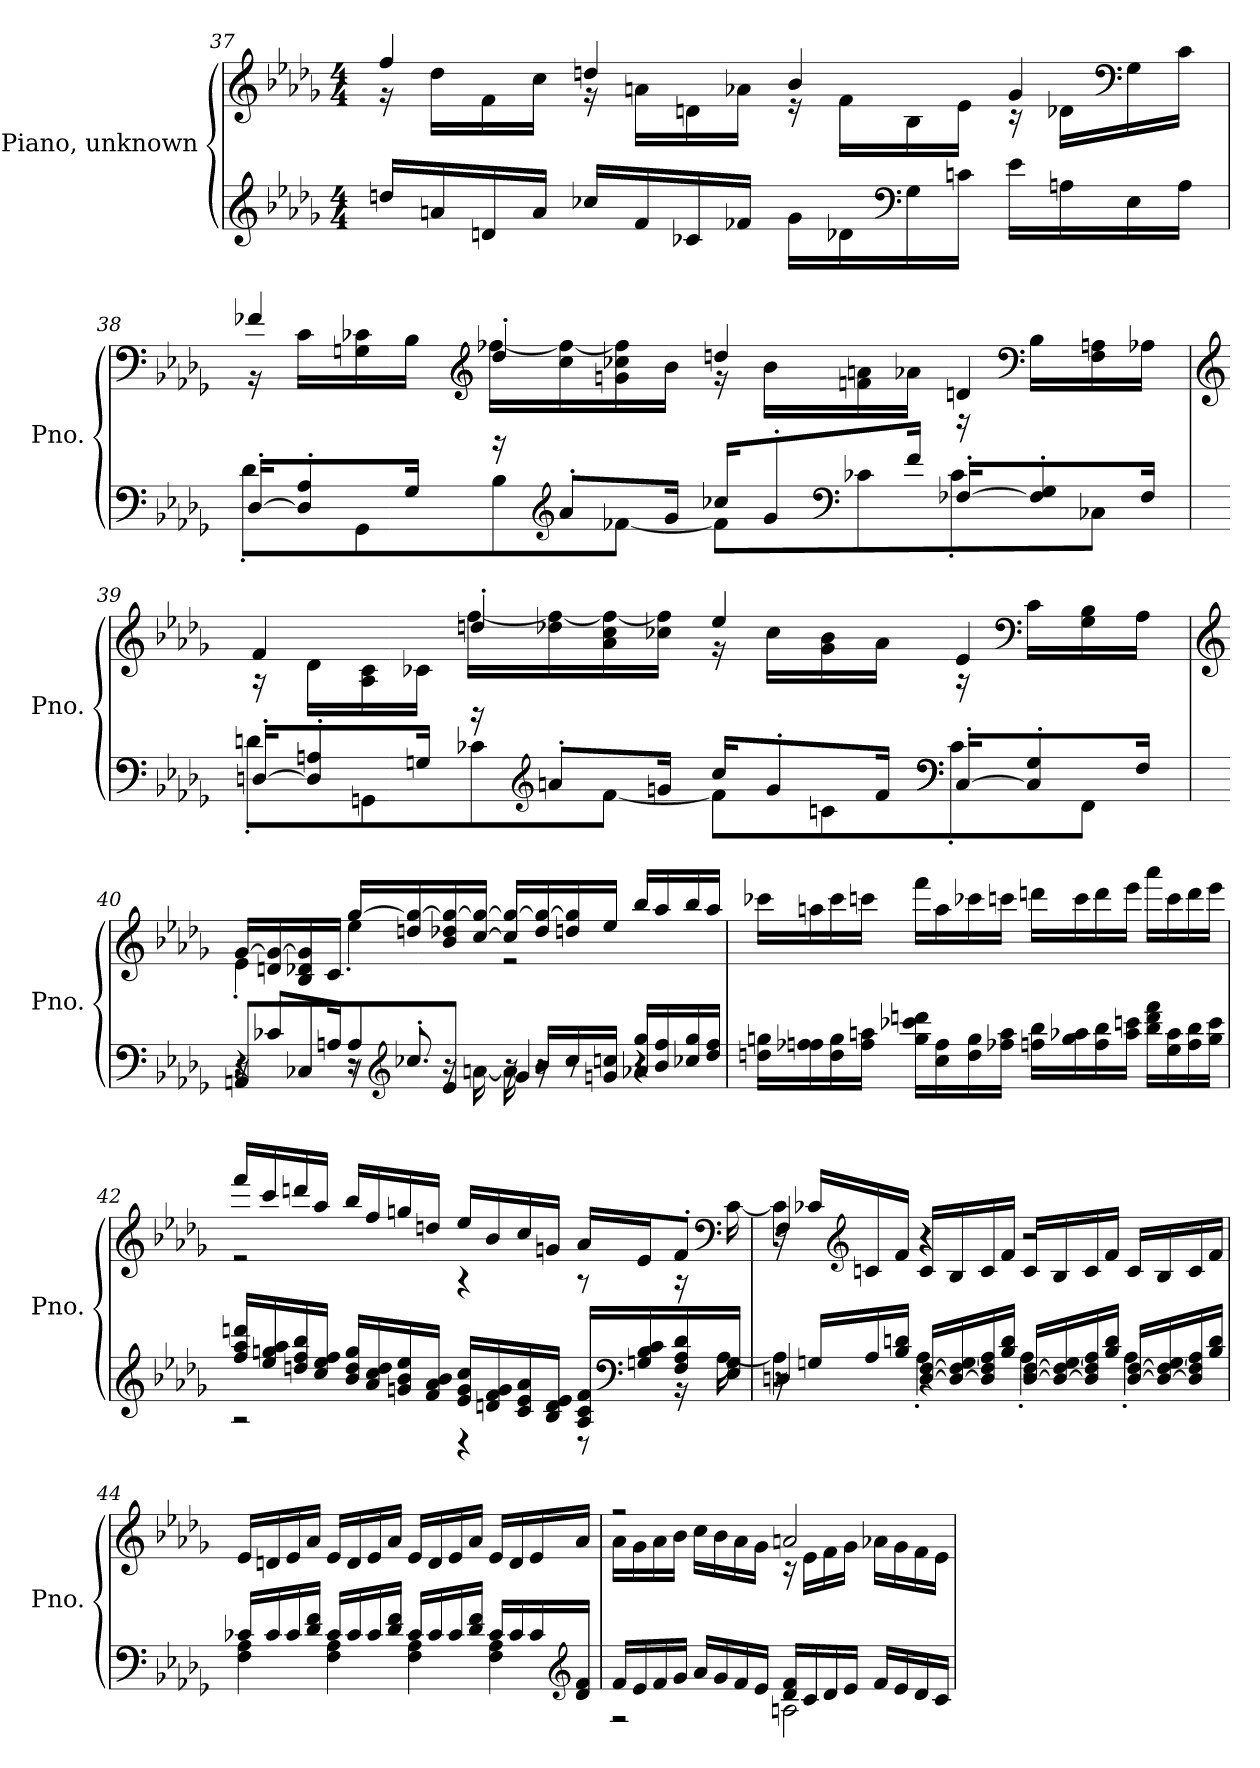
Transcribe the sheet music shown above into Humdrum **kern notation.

**kern	**kern
*part1	*part1
*staff2	*staff1
*I"Piano, unknown	*
*I'Pno.	*
!!LO:LB:g=z
*clefG2	*clefG2
*k[b-e-a-d-g-]	*k[b-e-a-d-g-]
*M4/4	*M4/4
=37	=37
*	*^
16ddn/LL	4ff/	16r
16an/	.	16dd-\LL
16dn/	.	16f\
16a/JJ	.	16cc\JJ
16cc-X/LL	4ddn/	16r
16f/	.	16an\LL
16c-X/	.	16dn\
16f-X/JJ	.	16a-X\JJ
16g-\LL	4b-/	16r
16d-X\	.	16f\LL
*clefF4	*	*
16G-\	.	16B-\
16cn\JJ	.	16e-\JJ
16e-\LL	4g-/	16r
16An\	.	16d-X\LL
*	*clefF4	*
16E-\	.	16G-\
16A\JJ	.	16c\JJ
!!LO:LB:g=z	!!
=38	=38	=38
*^	*	*
[16D-'/KL	8d-'\L	4f-X/	16r
8D-/]' 8A-/'	.	.	16c\LL
.	8GG-\	.	16Gn\ 16c-X\
16G-/Jk	.	.	16B-\JJ
*	*	*clefG2	*
16r	8B-\	4dd-'/	[16ff-X\LL
*clefG2	*	*	*
8a-'/L	.	.	16cc\ 16ff-\_
.	[8f-X\J	.	16gn\ 16cc-X\ 16ff-\]
16g-/Jk	.	.	16b-\JJ
16cc-X/KL	8f-\L]	4ddn/	16r
8g-'/	.	.	16b-\LL
*clefF4	*	*	*
.	8c-X\	.	16fn\ 16an\
16f-/Jk	.	.	16a-X\JJ
[16F-X'/KL	8c-'\	4dn/	16r
*	*	*clefF4	*
8F-/]' 8G-/'	.	.	16B-\LL
.	8C-X\J	.	16F\ 16An\
16F-/Jk	.	.	16A-X\JJ
!!LO:LB:g=z	!!
=39	=39	=39	=39
*	*	*clefG2	*
[16Dn'/KL	8dn'\L	4f/	16r
8D/]' 8An/'	.	.	16d-\LL
.	8GGn\	.	16A-\ 16c\
16Gn/Jk	.	.	16c-X\JJ
16r	8c-X\	4ddn'/	[16ff\LL
*clefG2	*	*	*
8an'/L	.	.	16dd-X\ 16ff\_
.	[8f\J	.	16a-\ 16cc\ 16ff\_
16gn/Jk	.	.	16cc-X\ 16ff\]JJ
16cc/KL	8f\L]	4ee-/	16r
8g'/	.	.	16cc-\LL
.	8cn\	.	16g-\ 16b-\
16f/Jk	.	.	16a-\JJ
*clefF4	*	*	*
[16C'/KL	8c'\	4e-/	16r
*	*	*clefF4	*
8C/]' 8G/'	.	.	16c-\LL
.	8FF\J	.	16G-\ 16B-\
16F/Jk	.	.	16A-\JJ
*v	*v	*	*
!!LO:PB:g=z	!!
=40	=40	=40
*	*clefG2	*
*^	*	*
*	*^	*	*
16r	4r	8AAn/L	[16g-/LL	4e-'\
8c-X'/L	.	.	16dn/ 16g-/_	.
.	.	8C-X/	16B-/ 16d-X/ 16g-/]	.
16An/Jk	.	.	16c/JJ	.
16r	8r	8A/	[16gg-/LL	4ee-'\
*clefG2	*	*	*	*
8.cc-X'/	.	.	16ddn/ 16gg-/_	.
.	16r	8e-/J	16b-/ 16dd-X/ 16gg-/_	.
.	[16an\	.	[16cc/ 16gg-/_JJ	.
16r	16a\]	4g-/	16cc/] 16gg-/_LL	2r
16b-/LL	16r	.	16dd-/ 16gg-/_	.
16cc-/	8r	.	16ddn/ 16gg-/]	.
16gn/ 16ccn/JJ	.	.	16ee-/JJ	.
16a-X/ 16gg-/LL	4r	4r	16bb-/LL	.
16b-/ 16ff/	.	.	16aa-/	.
16cc-X/ 16gg-/	.	.	16bb-/	.
16dd-/ 16ff/JJ	.	.	16aa-/JJ	.
*v	*v	*v	*	*
*	*v	*v
!!LO:LB:g=z
=41	=41
16ddn\ 16ggn\LL	16ccc-X\LL
16ff-X\ 16ffn\	16aan\
16dd\ 16gg\	16ccc-\
16ff\ 16aan\JJ	16cccn\JJ
16gg\ 16ccc-X\ 16dddn\LL	16fff\LL
16cc\ 16ff\	16aa\
16dd\ 16gg\	16ccc-X\
16ff-X\ 16aa\JJ	16cccn\JJ
16ffn\ 16bb-\LL	16dddn\LL
16gg\ 16aa-X\	16ccc\
16ff\ 16bb-\	16ddd\
16aa-\ 16cccn\JJ	16eee-\JJ
16bb-\ 16ddd\ 16fff\LL	16aaa-\LL
16ee-\ 16aa-\	16ccc\
16ff\ 16bb-\	16ddd\
16gg\ 16ccc\JJ	16eee-\JJ
!!LO:LB:g=z
=42	=42
*^	*^
16ff/ 16aa-/ 16dddn/LL	2r	16fff/LL	2r
16ee-/ 16ggn/ 16aa-/	.	16ccc/	.
16ddn/ 16ff/ 16bb-/	.	16dddn/	.
16cc/ 16ee-/ 16ff/JJ	.	16aa-/JJ	.
16b-/ 16dd/ 16gg/LL	.	16bb-/LL	.
16a-/ 16cc/ 16dd/	.	16ff/	.
16gn/ 16b-/ 16ee-/	.	16ggn/	.
16f/ 16a-/ 16b-/JJ	.	16ddn/JJ	.
16e-/ 16g/ 16cc/LL	4r	16ee-/LL	4r
16dn/ 16f/ 16g/	.	16b-/	.
16c/ 16e-/ 16a-/	.	16cc/	.
16B-/ 16d/ 16e-/JJ	.	16gn/JJ	.
16A-/ 16c/ 16f/LL	8r	16a-/LL	8r
*clefF4	*	*	*
16Gn/ 16B-/ 16c/	.	16e-/J	.
16F/ 16A-/ 16d/	16r	8f'/J	16r
*	*	*clefF4	*
16E-/ 16G/JJ	[16A-\	.	[16c\
!!LO:LB:g=z
=43	=43	=43	=43
*	*^	*	*^
16r	4A-\]	4Dn/	16r	4c\]	4F/
16Gn/LL	.	.	16c-X/LL	.	.
*	*	*	*clefG2	*	*
16A-/	.	.	16cn/	.	.
16B-/ 16dn/JJ	.	.	16f/JJ	.	.
[16D/ [16F/LL	4A-'\	4r	16c/LL	4r	4r
16D/_ 16F/_ 16G/	.	.	16B-/	.	.
16D/] 16F/] 16A-/	.	.	16c/	.	.
16B-/ 16d/JJ	.	.	16f/JJ	.	.
[16D/ [16F/LL	4A-'\	2r	16c/LL	2r	2r
16D/_ 16F/_ 16G/	.	.	16B-/	.	.
16D/] 16F/] 16A-/	.	.	16c/	.	.
16B-/ 16d/JJ	.	.	16f/JJ	.	.
[16D/ [16F/LL	4A-'\	.	16c/LL	.	.
16D/_ 16F/_ 16G/	.	.	16B-/	.	.
16D/] 16F/] 16A-/	.	.	16c/	.	.
16B-/ 16d/JJ	.	.	16f/JJ	.	.
*	*v	*v	*	*	*
*	*	*v	*v	*v
!!LO:LB:g=z
=44	=44	=44
16c-X/LL	4F\ 4A-\	16e-/LL
16c-/	.	16dn/
16c-/	.	16e-/
16d-/ 16f/JJ	.	16a-/JJ
16c-/LL	4F\ 4A-\	16e-/LL
16c-/	.	16d/
16c-/	.	16e-/
16d-/ 16f/JJ	.	16a-/JJ
16c-/LL	4F\ 4A-\	16e-/LL
16c-/	.	16d/
16c-/	.	16e-/
16d-/ 16f/JJ	.	16a-/JJ
16c-/LL	4F\ 4A-\	16e-/LL
16c-/	.	16d/
16c-/	.	16e-/
*clefG2	*	*
16d-/ 16f/JJ	.	16a-/JJ
=45	=45	=45
*	*	*^
16f/LL	2r	2r	16a-\LL
16e-/	.	.	16g-\
16f/	.	.	16a-\
16g-/JJ	.	.	16b-\JJ
16a-/LL	.	.	16cc\LL
16g-/	.	.	16b-\
16f/	.	.	16a-\
16e-/JJ	.	.	16g-\JJ
16d-/ 16f/LL	2An\	2an/	16r
16c/	.	.	16e-\LL
16d-/	.	.	16f\
16e-/JJ	.	.	16g-\JJ
16f/LL	.	.	16a-X\LL
16e-/	.	.	16g-\
16d-/	.	.	16f\
16c/JJ	.	.	16e-\JJ
*v	*v	*	*
*	*v	*v
=	=
*-	*-
